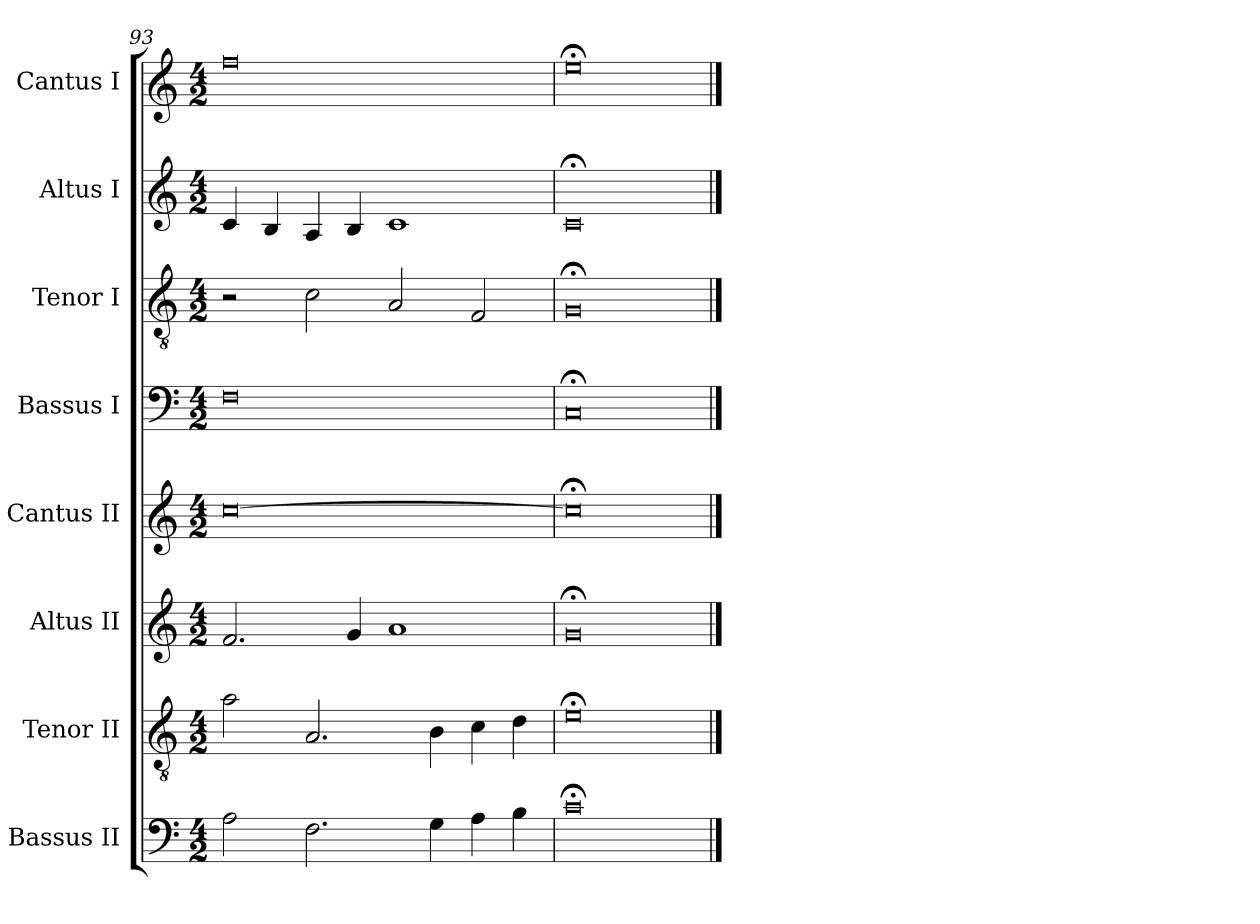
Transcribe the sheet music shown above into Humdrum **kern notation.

**kern	**kern	**kern	**kern	**kern	**kern	**kern	**kern
*part8	*part7	*part6	*part5	*part4	*part3	*part2	*part1
*staff8	*staff7	*staff6	*staff5	*staff4	*staff3	*staff2	*staff1
*I"Bassus II	*I"Tenor II	*I"Altus II	*I"Cantus II	*I"Bassus I	*I"Tenor I	*I"Altus I	*I"Cantus I
*I'B.II	*I'T.II	*I'A.II	*I'C.II	*I'B.I	*I'T.I	*I'A.I	*I'C.I
*clefF4	*clefGv2	*clefG2	*clefG2	*clefF4	*clefGv2	*clefG2	*clefG2
*	*ITrd7c12	*	*	*	*ITrd7c12	*	*
*k[]	*k[]	*k[]	*k[]	*k[]	*k[]	*k[]	*k[]
*C:	*C:	*C:	*C:	*C:	*C:	*C:	*C:
*M4/2	*M4/2	*M4/2	*M4/2	*M4/2	*M4/2	*M4/2	*M4/2
=93	=93	=93	=93	=93	=93	=93	=93
2A\	2A\	2.f/	[0cc\	0F\	2r	4c/	0ff\
.	.	.	.	.	.	4B/	.
2.F\	2.AA/	.	.	.	2C\	4A/	.
.	.	4g/	.	.	.	4B/	.
.	.	1a/	.	.	2AA/	1c/	.
4G\	4BB\	.	.	.	.	.	.
4A\	4C\	.	.	.	2FF/	.	.
4B\	4D\	.	.	.	.	.	.
=94	=94	=94	=94	=94	=94	=94	=94
0c;<\	0E;<\	0g;</	0cc;<\]	0C;</	0GG;</	0c;</	0ee;<\
==	==	==	==	==	==	==	==
*-	*-	*-	*-	*-	*-	*-	*-
